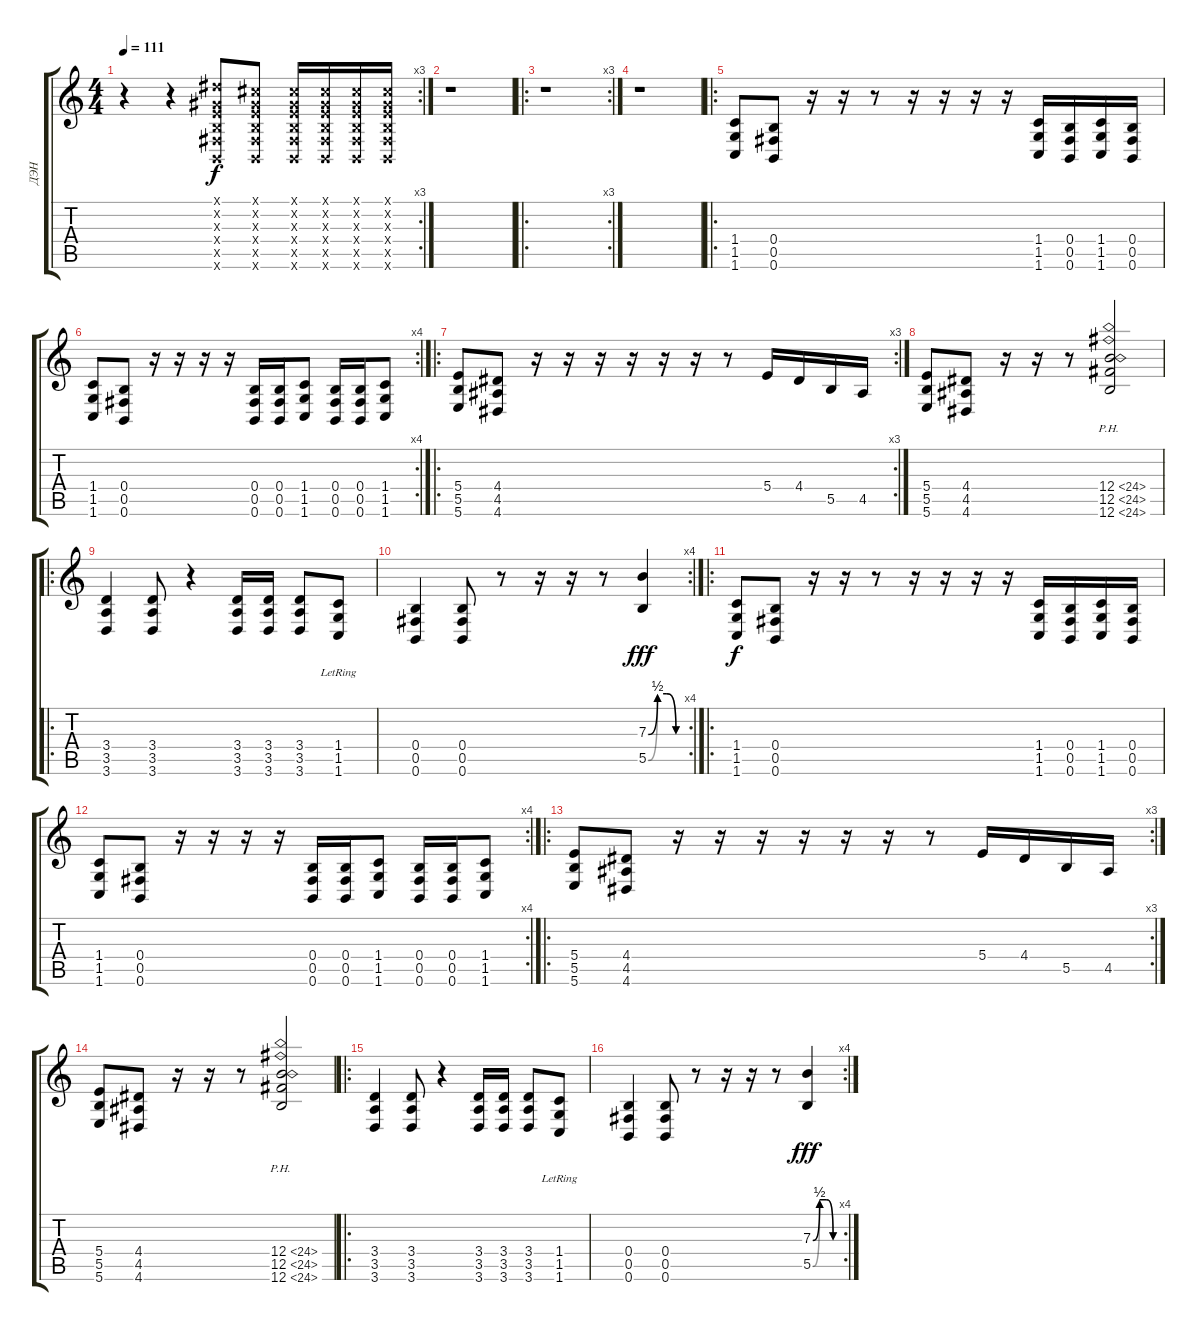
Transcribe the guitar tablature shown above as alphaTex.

\track ("ДЭН" "ДЭН") {instrument distortionguitar}
\staff {score tabs}
\tuning (Db4 Ab3 E3 B2 Gb2 B1) {hide}
\rc 3
\ts (4 4)
\tempo 111
\clef g2
\ks c
r.4{dy f instrument distortionguitar} r.4 (2.1{x} 0.2{x} 0.3{x} 0.4{x} 0.5{x} 0.6{x}).8 (0.1{x} 0.2{x} 0.3{x} 0.4{x} 0.5{x} 0.6{x}).8 (0.1{x} 0.2{x} 0.3{x} 0.4{x} 0.5{x} 0.6{x}).16 (0.1{x} 0.2{x} 0.3{x} 0.4{x} 0.5{x} 0.6{x}).16 (0.1{x} 0.2{x} 0.3{x} 0.4{x} 0.5{x} 0.6{x}).16 (0.1{x} 0.2{x} 0.3{x} 0.4{x} 0.5{x} 0.6{x}).16 |
r.1 |
\ro
\rc 3
r.1 |
r.1 |
\ro
(1.4 1.5 1.6).8 (0.4 0.5 0.6).8 r.16 r.16 r.8 r.16 r.16 r.16 r.16 (1.4 1.5 1.6).16 (0.4 0.5 0.6).16 (1.4 1.5 1.6).16 (0.4 0.5 0.6).16 |
\rc 4
(1.4 1.5 1.6).8 (0.4 0.5 0.6).8 r.16 r.16 r.16 r.16 (0.4 0.5 0.6).16 (0.4 0.5 0.6).16 (1.4 1.5 1.6).8 (0.4 0.5 0.6).16 (0.4 0.5 0.6).16 (1.4 1.5 1.6).8 |
\ro
\rc 3
(5.4 5.5 5.6).8 (4.4 4.5 4.6).8 r.16 r.16 r.16 r.16 r.16 r.16 r.8 5.4.16 4.4.16 5.5.16 4.5.16 |
(5.4 5.5 5.6).8 (4.4 4.5 4.6).8 r.16 r.16 r.8 (12.4{ph 12} 12.5{ph 12} 12.6{ph 12}).2 |
\ro
(3.4 3.5 3.6).4 (3.4 3.5 3.6).8 r.4 (3.4 3.5 3.6).16 (3.4 3.5 3.6).16 (3.4 3.5 3.6).8 (1.4{lr} 1.5{lr} 1.6).8 |
\rc 4
(0.4 0.5 0.6).4 (0.4 0.5 0.6).8 r.8 r.16 r.16 r.8 (7.3{be (custom 0 0 15 2 30 2 45 0 60 0)} 5.5{be (custom 0 0 15 2 30 2 45 0 60 0)}).4{dy fff} |
\ro
(1.4 1.5 1.6).8{dy f} (0.4 0.5 0.6).8 r.16 r.16 r.8 r.16 r.16 r.16 r.16 (1.4 1.5 1.6).16 (0.4 0.5 0.6).16 (1.4 1.5 1.6).16 (0.4 0.5 0.6).16 |
\rc 4
(1.4 1.5 1.6).8 (0.4 0.5 0.6).8 r.16 r.16 r.16 r.16 (0.4 0.5 0.6).16 (0.4 0.5 0.6).16 (1.4 1.5 1.6).8 (0.4 0.5 0.6).16 (0.4 0.5 0.6).16 (1.4 1.5 1.6).8 |
\ro
\rc 3
(5.4 5.5 5.6).8 (4.4 4.5 4.6).8 r.16 r.16 r.16 r.16 r.16 r.16 r.8 5.4.16 4.4.16 5.5.16 4.5.16 |
(5.4 5.5 5.6).8 (4.4 4.5 4.6).8 r.16 r.16 r.8 (12.4{ph 12} 12.5{ph 12} 12.6{ph 12}).2 |
\ro
(3.4 3.5 3.6).4 (3.4 3.5 3.6).8 r.4 (3.4 3.5 3.6).16 (3.4 3.5 3.6).16 (3.4 3.5 3.6).8 (1.4{lr} 1.5{lr} 1.6).8 |
\rc 4
(0.4 0.5 0.6).4 (0.4 0.5 0.6).8 r.8 r.16 r.16 r.8 (7.3{be (custom 0 0 15 2 30 2 45 0 60 0)} 5.5{be (custom 0 0 15 2 30 2 45 0 60 0)}).4{dy fff}
